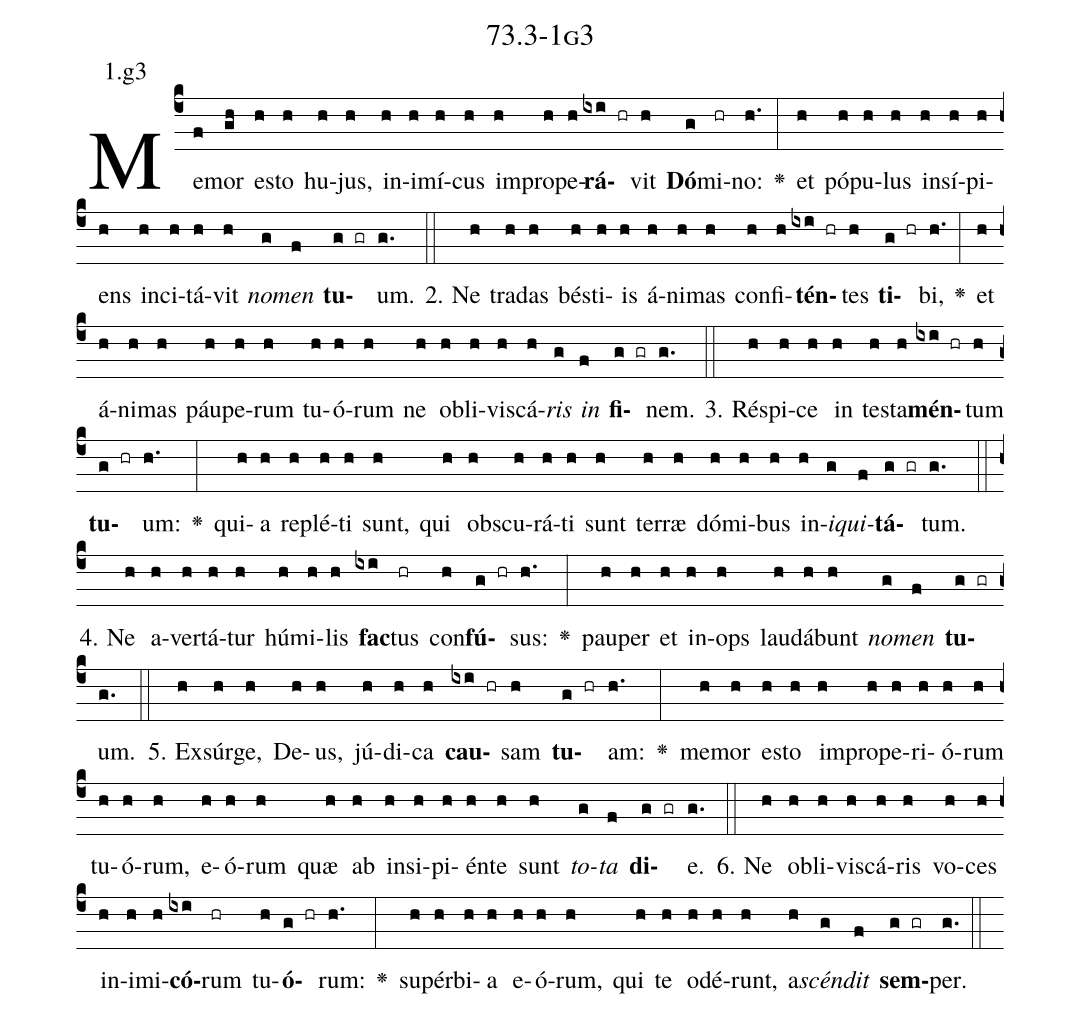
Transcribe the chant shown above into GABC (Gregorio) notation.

name: 73.3-1g3;
annotation: 1.g3;
%%
(c4)Me(f)mor(gh) es(h)to(h) hu(h)jus,(h) in(h)i(h)mí(h)cus(h) im(h)pro(h)pe(h)<b>rá</b>(ixi hr)vit(h) <b>Dó</b>(g)mi(hr)no:(h.) <v>\greheightstar</v>(:) et(h) pó(h)pu(h)lus(h) in(h)sí(h)pi(h)ens(h) in(h)ci(h)tá(h)vit(h) <i>no</i>(g)<i>men</i>(f) <b>tu</b>(g gr)um.(g.) (::)
2. Ne(h) tra(h)das(h) bés(h)ti(h)is(h) á(h)ni(h)mas(h) con(h)fi(h)<b>tén</b>(ixi hr)tes(h) <b>ti</b>(g hr)bi,(h.) <v>\greheightstar</v>(:) et(h) á(h)ni(h)mas(h) páu(h)pe(h)rum(h) tu(h)ó(h)rum(h) ne(h) ob(h)li(h)vis(h)cá(h)<i>ris</i>(g) <i>in</i>(f) <b>fi</b>(g gr)nem.(g.) (::)
3. Ré(h)spi(h)ce(h) in(h) tes(h)ta(h)<b>mén</b>(ixi hr)tum(h) <b>tu</b>(g hr)um:(h.) <v>\greheightstar</v>(:) qui(h)a(h) re(h)plé(h)ti(h) sunt,(h) qui(h) obs(h)cu(h)rá(h)ti(h) sunt(h) ter(h)ræ(h) dó(h)mi(h)bus(h) in(h)<i>i</i>(g)<i>qui</i>(f)<b>tá</b>(g gr)tum.(g.) (::)
4. Ne(h) a(h)ver(h)tá(h)tur(h) hú(h)mi(h)lis(h) <b>fac</b>(ixi)tus(hr) con(h)<b>fú</b>(g hr)sus:(h.) <v>\greheightstar</v>(:) pau(h)per(h) et(h) in(h)ops(h) lau(h)dá(h)bunt(h) <i>no</i>(g)<i>men</i>(f) <b>tu</b>(g gr)um.(g.) (::)
5. Ex(h)súr(h)ge,(h) De(h)us,(h) jú(h)di(h)ca(h) <b>cau</b>(ixi hr)sam(h) <b>tu</b>(g hr)am:(h.) <v>\greheightstar</v>(:) me(h)mor(h) es(h)to(h) im(h)pro(h)pe(h)ri(h)ó(h)rum(h) tu(h)ó(h)rum,(h) e(h)ó(h)rum(h) quæ(h) ab(h) in(h)si(h)pi(h)én(h)te(h) sunt(h) <i>to</i>(g)<i>ta</i>(f) <b>di</b>(g gr)e.(g.) (::)
6. Ne(h) ob(h)li(h)vis(h)cá(h)ris(h) vo(h)ces(h) in(h)i(h)mi(h)<b>có</b>(ixi)rum(hr) tu(h)<b>ó</b>(g hr)rum:(h.) <v>\greheightstar</v>(:) su(h)pér(h)bi(h)a(h) e(h)ó(h)rum,(h) qui(h) te(h) o(h)dé(h)runt,(h) a(h)<i>scén</i>(g)<i>dit</i>(f) <b>sem</b>(g gr)per.(g.) (::)
